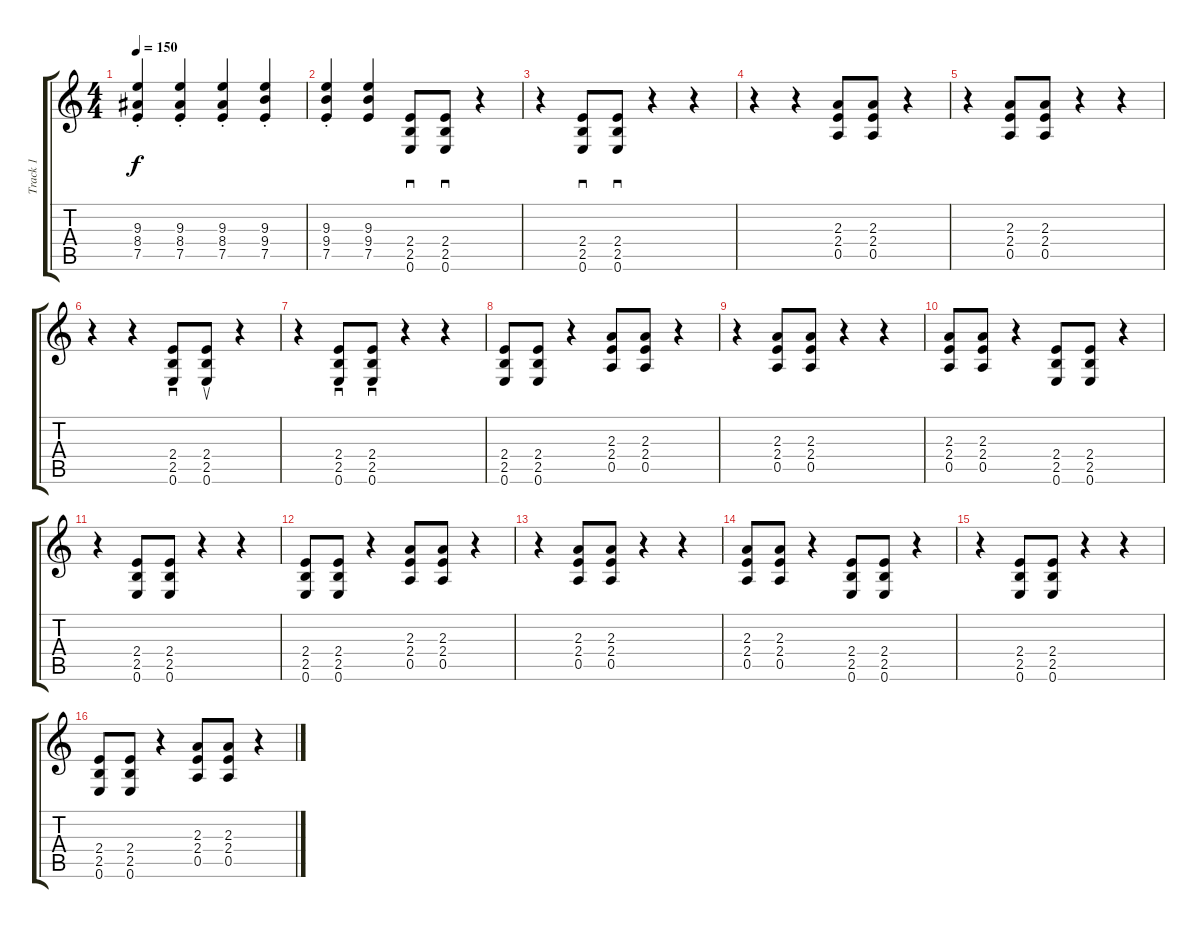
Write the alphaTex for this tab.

\track ("Track 1" "Track 1") {instrument distortionguitar}
\staff {score tabs}
\tuning (E4 B3 G3 D3 A2 E2) {hide}
\ts (4 4)
\tempo 150
\clef g2
\ks c
(9.3{st} 8.4{st} 7.5{st}).4{dy f} (9.3{st} 8.4{st} 7.5{st}).4 (9.3 8.4{st} 7.5{st}).4 (9.3{st} 9.4{st} 7.5{st}).4 |
(9.3{st} 9.4{st} 7.5{st}).4 (9.3 9.4 7.5).4 (2.4 2.5 0.6).8{sd} (2.4 2.5 0.6).8{sd} r.4 |
r.4 (2.4 2.5 0.6).8{sd} (2.4 2.5 0.6).8{sd} r.4 r.4 |
r.4 r.4 (2.3 2.4 0.5).8 (2.3 2.4 0.5).8 r.4 |
r.4 (2.3 2.4 0.5).8 (2.3 2.4 0.5).8 r.4 r.4 |
r.4 r.4 (2.4 2.5 0.6).8{sd} (2.4 2.5 0.6).8{su} r.4 |
r.4 (2.4 2.5 0.6).8{sd} (2.4 2.5 0.6).8{sd} r.4 r.4 |
(2.4 2.5 0.6).8 (2.4 2.5 0.6).8 r.4 (2.3 2.4 0.5).8 (2.3 2.4 0.5).8 r.4 |
r.4 (2.3 2.4 0.5).8 (2.3 2.4 0.5).8 r.4 r.4 |
(2.3 2.4 0.5).8 (2.3 2.4 0.5).8 r.4 (2.4 2.5 0.6).8 (2.4 2.5 0.6).8 r.4 |
r.4 (2.4 2.5 0.6).8 (2.4 2.5 0.6).8 r.4 r.4 |
(2.4 2.5 0.6).8 (2.4 2.5 0.6).8 r.4 (2.3 2.4 0.5).8 (2.3 2.4 0.5).8 r.4 |
r.4 (2.3 2.4 0.5).8 (2.3 2.4 0.5).8 r.4 r.4 |
(2.3 2.4 0.5).8 (2.3 2.4 0.5).8 r.4 (2.4 2.5 0.6).8 (2.4 2.5 0.6).8 r.4 |
r.4 (2.4 2.5 0.6).8 (2.4 2.5 0.6).8 r.4 r.4 |
(2.4 2.5 0.6).8 (2.4 2.5 0.6).8 r.4 (2.3 2.4 0.5).8 (2.3 2.4 0.5).8 r.4
